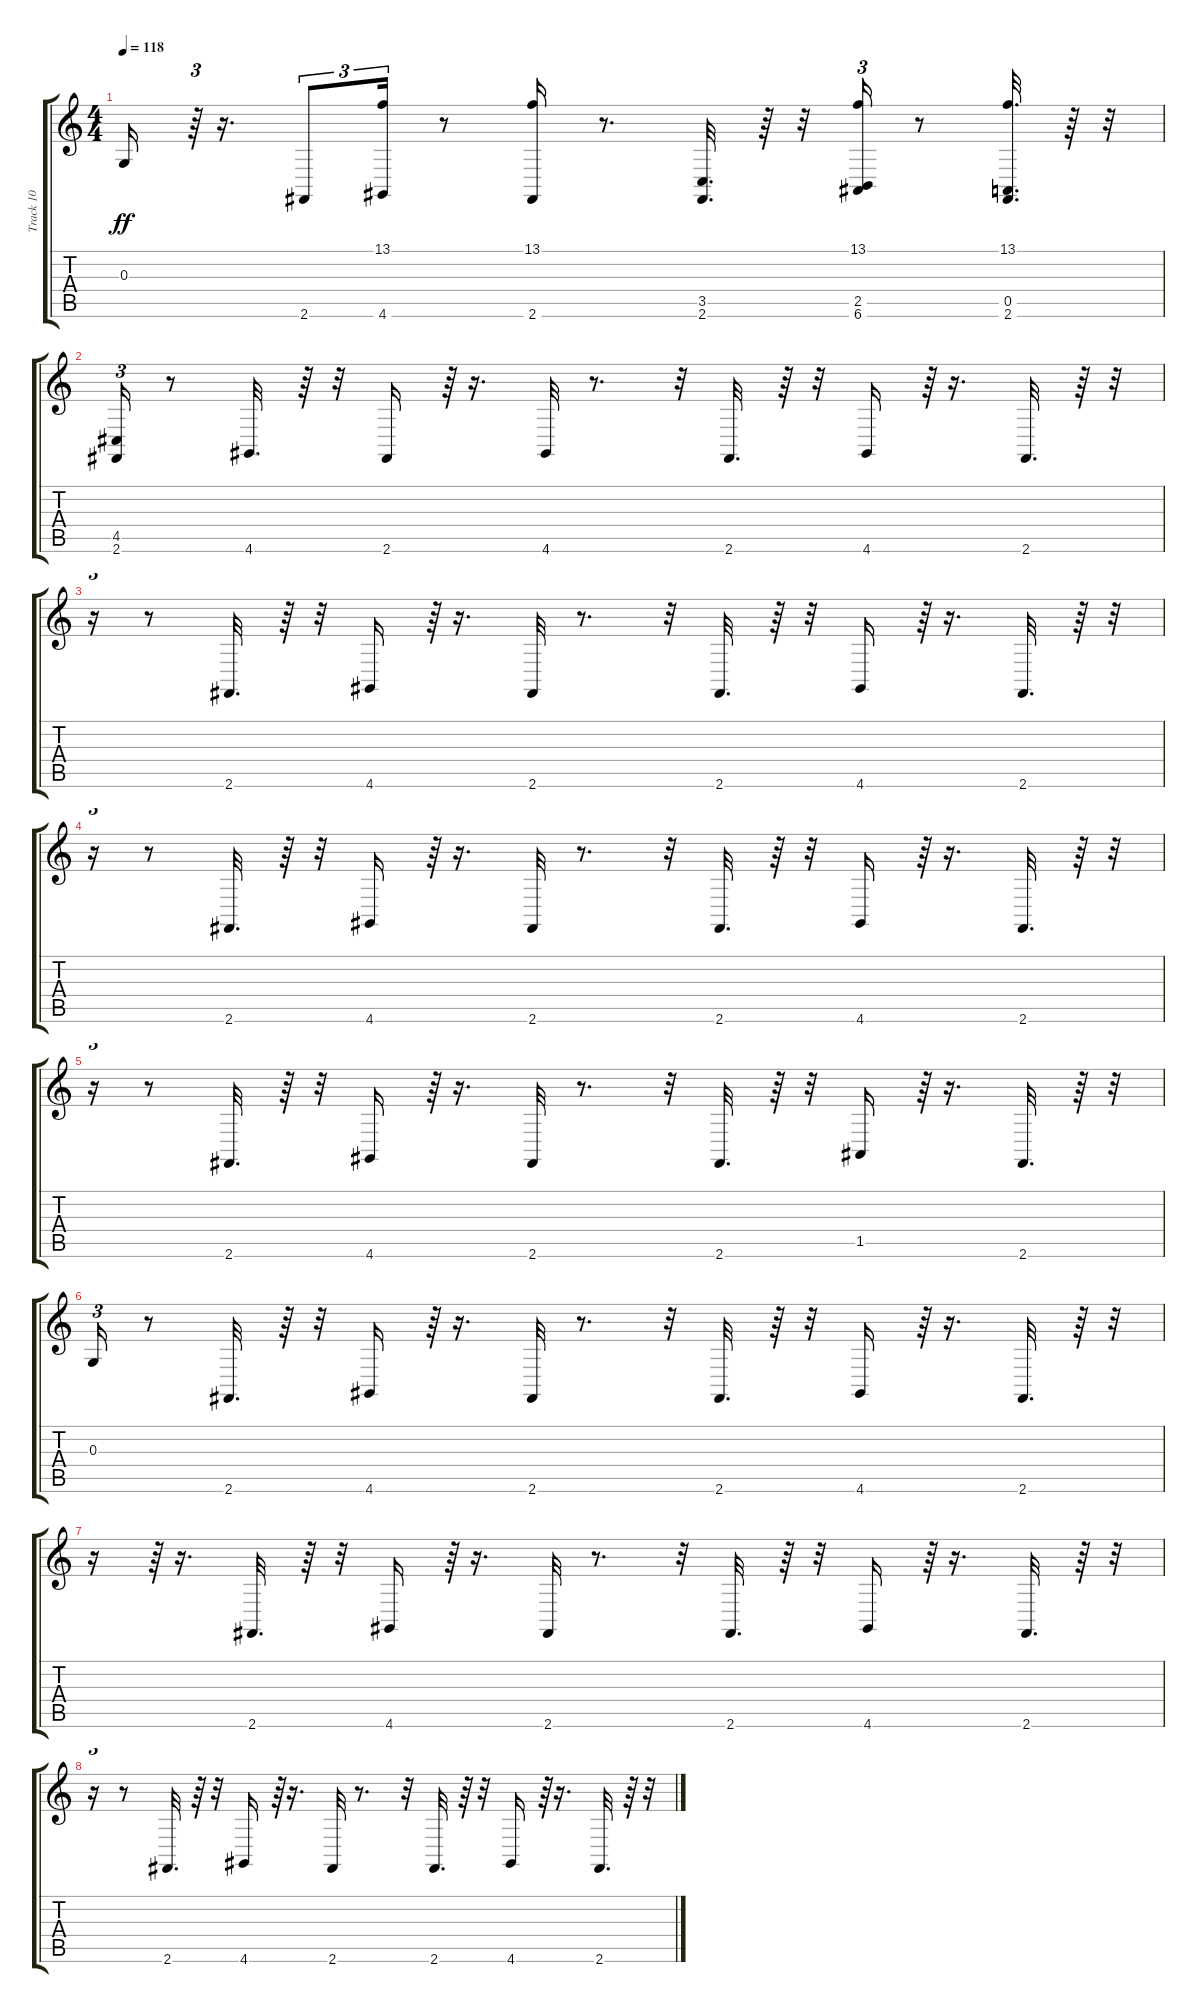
\track ("Track 10" "Track 10") {instrument brightacousticpiano}
\staff {score tabs}
\tuning (E4 B3 G3 D3 A2 E2) {hide}
\ts (4 4)
\tempo 118
\clef g2
\ks c
0.3.16{dy ff} r.64{tu (3 2)} r.16{d} 2.6.8{tu (3 2)} (13.1 4.6).16{tu (3 2)} r.8 (13.1 2.6).16 r.8{d} (3.5 2.6).32{d} r.64 r.32 (13.1 2.5 6.6).16{tu (3 2)} r.8 (13.1 0.5 2.6).32{d} r.64 r.32 |
(4.5 2.6).16{tu (3 2) volume 15} r.8 4.6.32{d} r.64 r.32 2.6.16 r.64{tu (3 2)} r.16{d} 4.6.32 r.8{d} r.32 2.6.32{d} r.64 r.32 4.6.16 r.64{tu (3 2)} r.16{d} 2.6.32{d} r.64 r.32 |
r.16{tu (3 2)} r.8 2.6.32{d} r.64 r.32 4.6.16 r.64{tu (3 2)} r.16{d} 2.6.32 r.8{d} r.32 2.6.32{d} r.64 r.32 4.6.16 r.64{tu (3 2)} r.16{d} 2.6.32{d} r.64 r.32 |
r.16{tu (3 2)} r.8 2.6.32{d} r.64 r.32 4.6.16 r.64{tu (3 2)} r.16{d} 2.6.32 r.8{d} r.32 2.6.32{d} r.64 r.32 4.6.16 r.64{tu (3 2)} r.16{d} 2.6.32{d} r.64 r.32 |
r.16{tu (3 2)} r.8 2.6.32{d} r.64 r.32 4.6.16 r.64{tu (3 2)} r.16{d} 2.6.32 r.8{d} r.32 2.6.32{d} r.64 r.32 1.5.16 r.64{tu (3 2)} r.16{d} 2.6.32{d} r.64 r.32 |
0.3.16{tu (3 2)} r.8 2.6.32{d} r.64 r.32 4.6.16 r.64{tu (3 2)} r.16{d} 2.6.32 r.8{d} r.32 2.6.32{d} r.64 r.32 4.6.16 r.64{tu (3 2)} r.16{d} 2.6.32{d} r.64 r.32 |
r.16 r.64{tu (3 2)} r.16{d} 2.6.32{d} r.64 r.32 4.6.16 r.64{tu (3 2)} r.16{d} 2.6.32 r.8{d} r.32 2.6.32{d} r.64 r.32 4.6.16 r.64{tu (3 2)} r.16{d} 2.6.32{d} r.64 r.32 |
r.16{tu (3 2)} r.8 2.6.32{d} r.64 r.32 4.6.16 r.64{tu (3 2)} r.16{d} 2.6.32 r.8{d} r.32 2.6.32{d} r.64 r.32 4.6.16 r.64{tu (3 2)} r.16{d} 2.6.32{d} r.64 r.32
